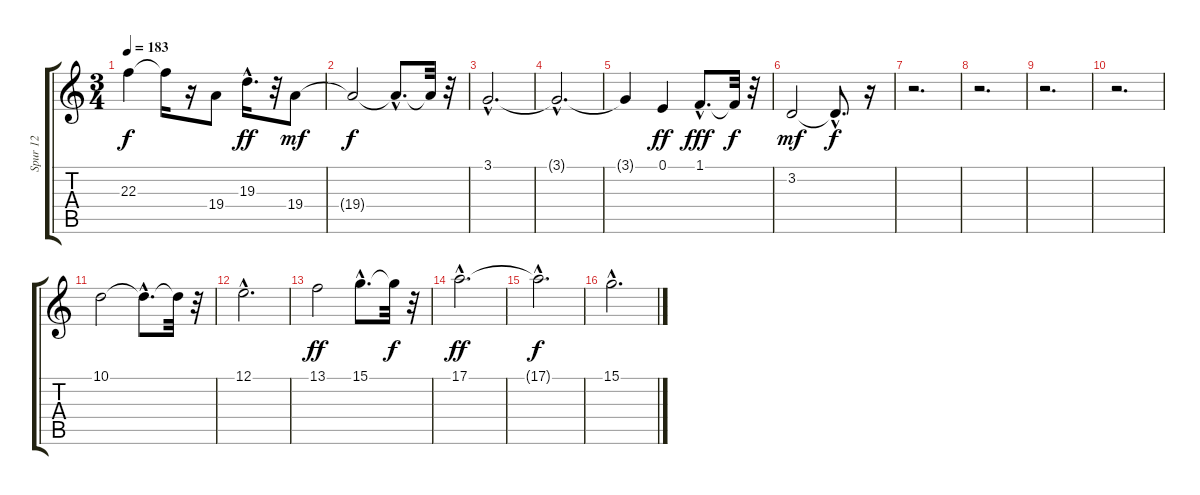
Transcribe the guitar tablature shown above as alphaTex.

\track ("Spur 12" "Spur 12") {instrument ocarina}
\staff {score tabs}
\tuning (E4 B3 G3 D3 A2 E2) {hide}
\ts (3 4)
\tempo 183
\clef g2
\ks c
22.3{t}.4{dy f} 22.3{t}.16 r.16 19.4.8 19.3{hac}.16{d dy ff} r.32 19.4.8{dy mf} |
19.4{t}.2{dy f} 19.4{hac t}.8{d} 19.4{t}.32 r.32 |
3.1{hac}.2{d} |
3.1{hac t}.2{d} |
3.1{t}.4 0.1.4{dy ff} 1.1{hac}.8{d dy fff} 1.1{t}.32{dy f} r.32 |
3.2.2{dy mf} 3.2{hac t}.8{d dy f} r.16 |
r.2{d} |
r.2{d} |
r.2{d} |
r.2{d} |
10.1.2 10.1{hac t}.8{d} 10.1{t}.32 r.32 |
12.1{hac}.2{d} |
13.1.2{dy ff} 15.1{hac}.8{d} 15.1{t}.32{dy f} r.32 |
17.1{hac}.2{d dy ff} |
17.1{hac t}.2{d dy f} |
15.1{hac}.2{d}
